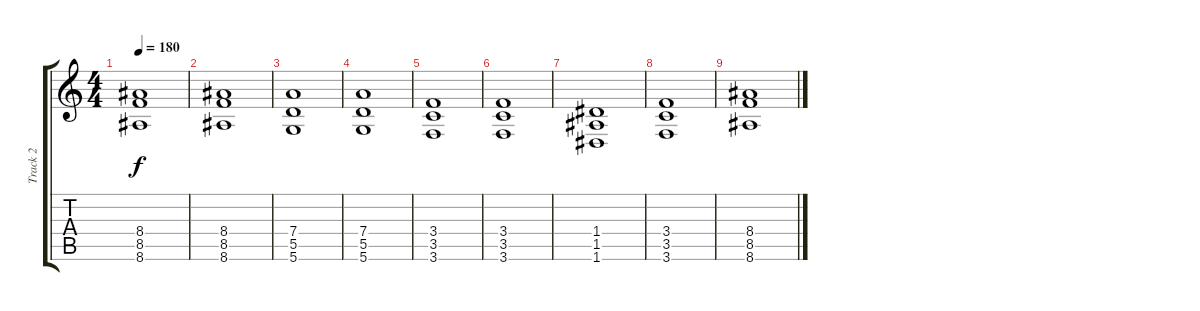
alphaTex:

\track ("Track 2" "Track 2") {instrument acousticguitarsteel}
\staff {score tabs}
\tuning (E4 B3 G3 D3 A2 D2) {hide}
\ts (4 4)
\tempo 180
\clef g2
\ks c
(8.4 8.5 8.6).1{dy f} |
(8.4 8.5 8.6).1 |
(7.4 5.5 5.6).1 |
(7.4 5.5 5.6).1 |
(3.4 3.5 3.6).1 |
(3.4 3.5 3.6).1 |
(1.4 1.5 1.6).1 |
(3.4 3.5 3.6).1 |
(8.4 8.5 8.6).1
